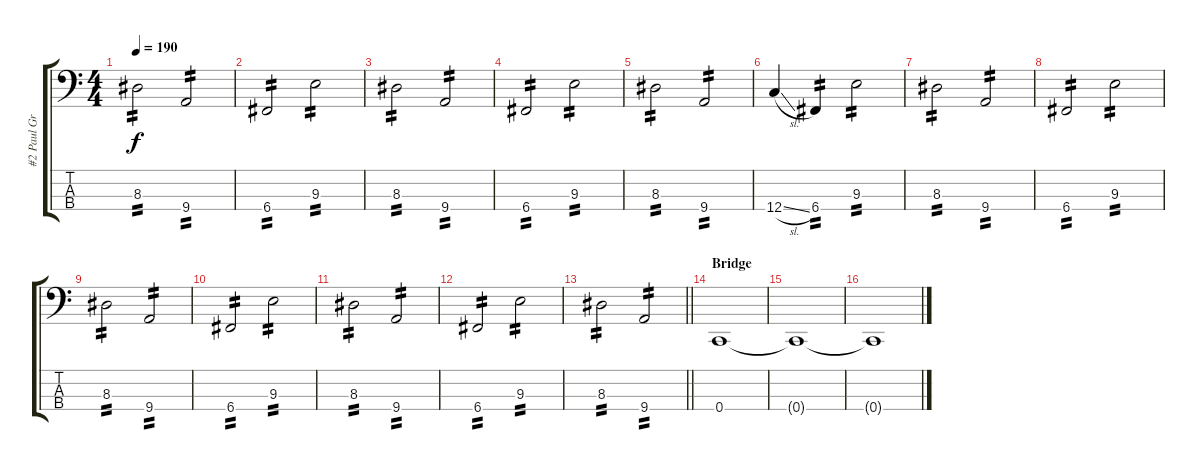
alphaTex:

\track ("#2 Paul Gray" "#2 Paul Gr") {instrument electricbasspick}
\staff {score tabs}
\tuning (F2 C2 G1 C1) {hide}
\ts (4 4)
\tempo 190
\clef f4
\ks c
8.3.2{tp 2 dy f} 9.4.2{tp 2} |
6.4.2{tp 2} 9.3.2{tp 2} |
8.3.2{tp 2} 9.4.2{tp 2} |
6.4.2{tp 2} 9.3.2{tp 2} |
8.3.2{tp 2} 9.4.2{tp 2} |
12.4{sl}.4 6.4.4{tp 2} 9.3.2{tp 2} |
8.3.2{tp 2} 9.4.2{tp 2} |
6.4.2{tp 2} 9.3.2{tp 2} |
8.3.2{tp 2} 9.4.2{tp 2} |
6.4.2{tp 2} 9.3.2{tp 2} |
8.3.2{tp 2} 9.4.2{tp 2} |
6.4.2{tp 2} 9.3.2{tp 2} |
\barLineRight lightlight
8.3.2{tp 2} 9.4.2{tp 2} |
\section ("" "Bridge")
0.4.1 |
0.4{t}.1 |
0.4{t}.1
